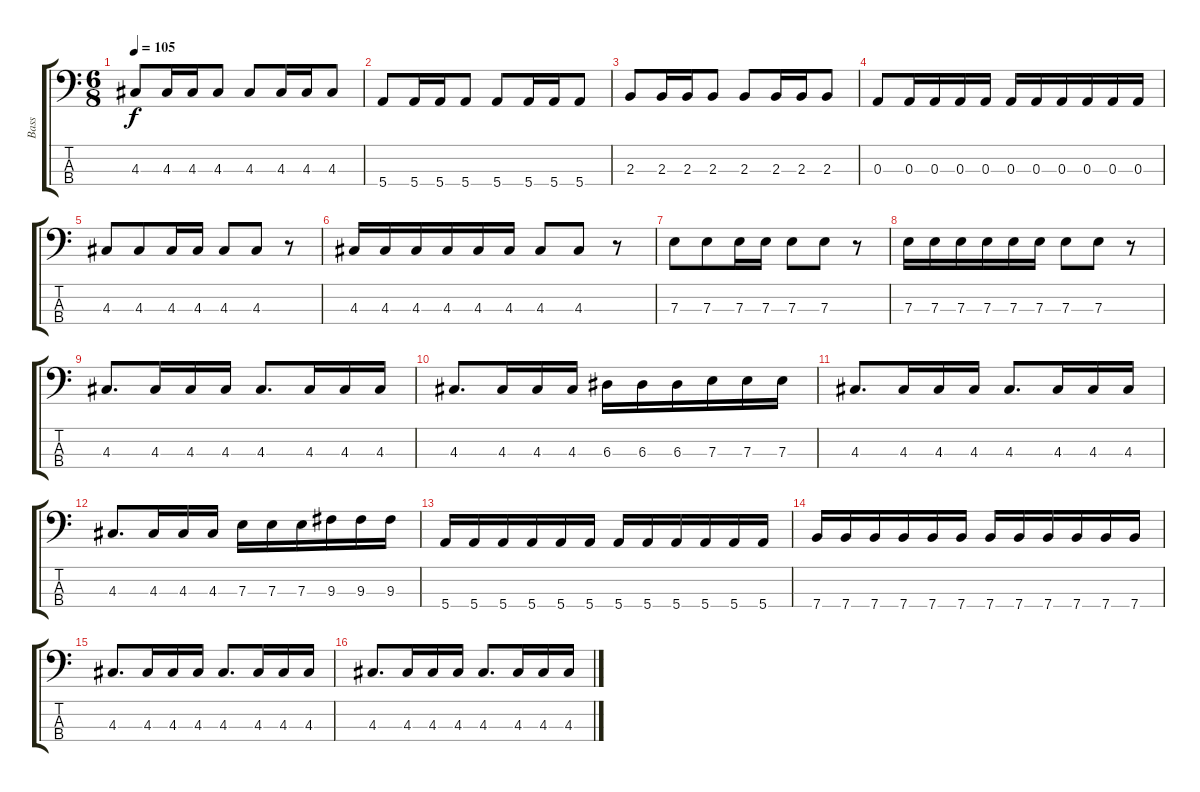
\track ("Bass" "Bass") {instrument electricbassfinger}
\staff {score tabs}
\tuning (G2 D2 A1 E1) {hide}
\ts (6 8)
\tempo 105
\clef f4
\ks c
4.3.8{dy f} 4.3.16 4.3.16 4.3.8 4.3.8 4.3.16 4.3.16 4.3.8 |
5.4.8 5.4.16 5.4.16 5.4.8 5.4.8 5.4.16 5.4.16 5.4.8 |
2.3.8 2.3.16 2.3.16 2.3.8 2.3.8 2.3.16 2.3.16 2.3.8 |
0.3.8 0.3.16 0.3.16 0.3.16 0.3.16 0.3.16 0.3.16 0.3.16 0.3.16 0.3.16 0.3.16 |
4.3.8 4.3.8 4.3.16 4.3.16 4.3.8 4.3.8 r.8 |
4.3.16 4.3.16 4.3.16 4.3.16 4.3.16 4.3.16 4.3.8 4.3.8 r.8 |
7.3.8 7.3.8 7.3.16 7.3.16 7.3.8 7.3.8 r.8 |
7.3.16 7.3.16 7.3.16 7.3.16 7.3.16 7.3.16 7.3.8 7.3.8 r.8 |
4.3.8{d} 4.3.16 4.3.16 4.3.16 4.3.8{d} 4.3.16 4.3.16 4.3.16 |
4.3.8{d} 4.3.16 4.3.16 4.3.16 6.3.16 6.3.16 6.3.16 7.3.16 7.3.16 7.3.16 |
4.3.8{d} 4.3.16 4.3.16 4.3.16 4.3.8{d} 4.3.16 4.3.16 4.3.16 |
4.3.8{d} 4.3.16 4.3.16 4.3.16 7.3.16 7.3.16 7.3.16 9.3.16 9.3.16 9.3.16 |
5.4.16 5.4.16 5.4.16 5.4.16 5.4.16 5.4.16 5.4.16 5.4.16 5.4.16 5.4.16 5.4.16 5.4.16 |
7.4.16 7.4.16 7.4.16 7.4.16 7.4.16 7.4.16 7.4.16 7.4.16 7.4.16 7.4.16 7.4.16 7.4.16 |
4.3.8{d} 4.3.16 4.3.16 4.3.16 4.3.8{d} 4.3.16 4.3.16 4.3.16 |
4.3.8{d} 4.3.16 4.3.16 4.3.16 4.3.8{d} 4.3.16 4.3.16 4.3.16
